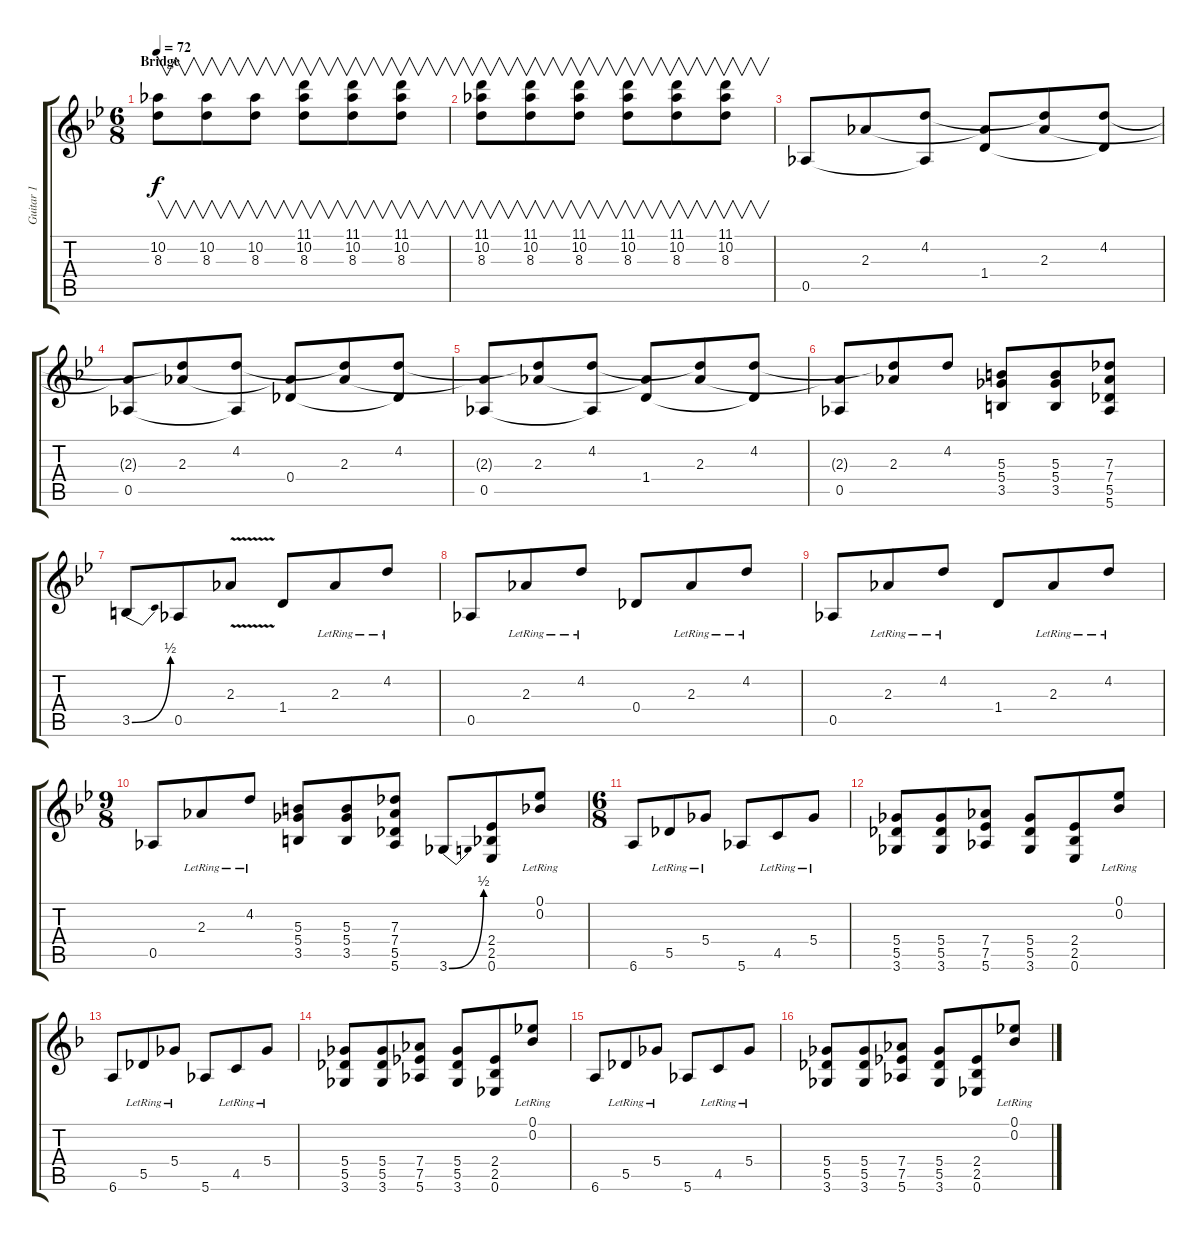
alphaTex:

\track ("Guitar 1" "Guitar 1") {instrument distortionguitar}
\staff {score tabs}
\tuning (Eb4 Bb3 Gb3 Db3 Ab2 Eb2) {hide}
\ts (6 8)
\section ("" "Bridge")
\tempo 72
\clef g2
\ks bb
(10.2 8.3).8{v dy f} (10.2 8.3).8{v} (10.2 8.3).8{v} (11.1 10.2 8.3).8{v} (11.1 10.2 8.3).8{v} (11.1 10.2 8.3).8{v} |
(11.1 10.2 8.3).8{v} (11.1 10.2 8.3).8{v} (11.1 10.2 8.3).8{v} (11.1 10.2 8.3).8{v} (11.1 10.2 8.3).8{v} (11.1 10.2 8.3).8{v} |
0.5.8 2.3.8 (4.2 0.5{t}).8 (2.3{t} 1.4).8 (4.2{t} 2.3).8 (4.2 1.4{t}).8 |
(2.3{t} 0.5).8 (4.2{t} 2.3).8 (4.2 0.5{t}).8 (2.3{t} 0.4).8 (4.2{t} 2.3).8 (4.2 0.4{t}).8 |
(2.3{t} 0.5).8 (4.2{t} 2.3).8 (4.2 0.5{t}).8 (2.3{t} 1.4).8 (4.2{t} 2.3).8 (4.2 1.4{t}).8 |
(2.3{t} 0.5).8 (4.2{t} 2.3).8 4.2.8 (5.3 5.4 3.5).8 (5.3 5.4 3.5).8 (7.3 7.4 5.5 5.6).8 |
3.5{be (bend 0 0 60 2)}.8 0.5.8 2.3{v}.8 1.4.8 2.3{lr}.8 4.2{lr}.8 |
0.5.8 2.3{lr}.8 4.2{lr}.8 0.4.8 2.3{lr}.8 4.2{lr}.8 |
0.5.8 2.3{lr}.8 4.2{lr}.8 1.4.8 2.3{lr}.8 4.2{lr}.8 |
\ts (9 8)
0.5.8 2.3{lr}.8 4.2{lr}.8 (5.3 5.4 3.5).8 (5.3 5.4 3.5).8 (7.3 7.4 5.5 5.6).8 3.6{be (bend 0 0 60 2)}.8 (2.4 2.5 0.6).8 (0.1{lr} 0.2{lr}).8 |
\ts (6 8)
6.6.8 5.5{lr}.8 5.4{lr}.8 5.6.8 4.5{lr}.8 5.4{lr}.8 |
(5.4 5.5 3.6).8 (5.4 5.5 3.6).8 (7.4 7.5 5.6).8 (5.4 5.5 3.6).8 (2.4 2.5 0.6).8 (0.1{lr} 0.2{lr}).8 |
\ks f
6.6.8 5.5{lr}.8 5.4{lr}.8 5.6.8 4.5{lr}.8 5.4{lr}.8 |
(5.4 5.5 3.6).8 (5.4 5.5 3.6).8 (7.4 7.5 5.6).8 (5.4 5.5 3.6).8 (2.4 2.5 0.6).8 (0.1{lr} 0.2{lr}).8 |
6.6.8 5.5{lr}.8 5.4{lr}.8 5.6.8 4.5{lr}.8 5.4{lr}.8 |
(5.4 5.5 3.6).8 (5.4 5.5 3.6).8 (7.4 7.5 5.6).8 (5.4 5.5 3.6).8 (2.4 2.5 0.6).8 (0.1{lr} 0.2{lr}).8
